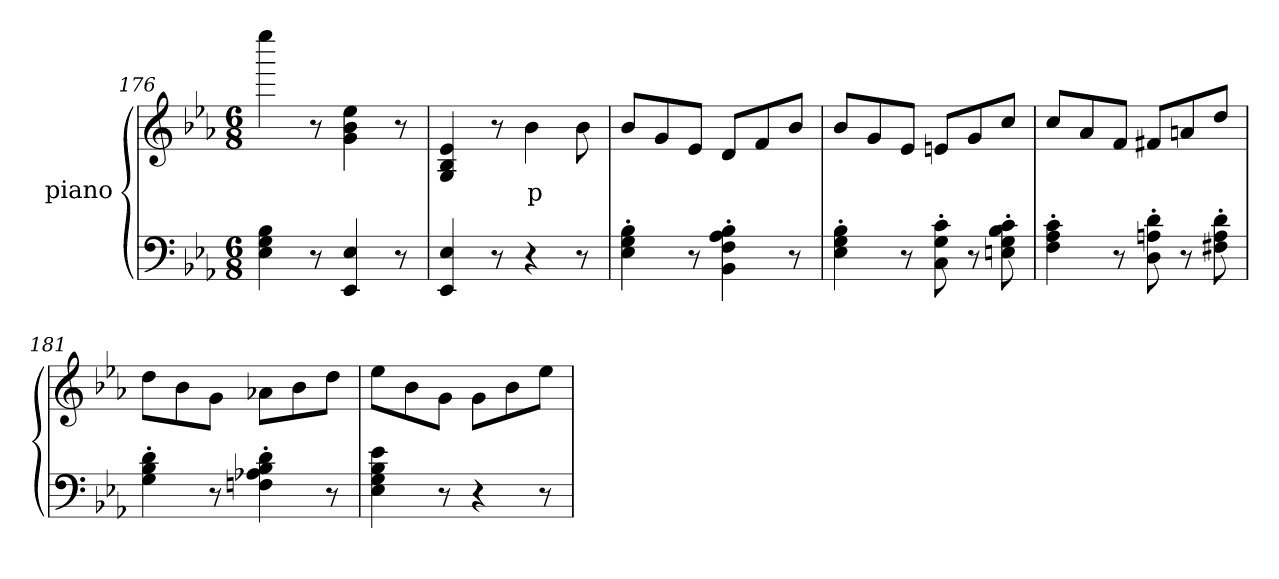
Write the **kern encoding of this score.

**kern	**kern	**text
*part2	*part1	*part1
*staff2	*staff1	*staff1
*	*I"piano	*
*clefF4	*clefG2	*
*k[b-e-a-]	*k[b-e-a-]	*
*E-:	*E-:	*
*M6/8	*M6/8	*
=176	=176	=176
4E- 4G 4B-	4eeee-	.
8r	8r	.
4EE- 4E-	4g 4b- 4ee-	.
8r	8r	.
=177	=177	=177
4EE- 4E-	4G 4B- 4e-	.
8r	8r	.
4r	4b-	p
8r	8b-	.
=178	=178	=178
4E-'> 4G'> 4B-'>	8b-L	.
.	8g	.
8r	8e-J	.
4BB-'> 4F'> 4A-'> 4B-'>	8dL	.
.	8f	.
8r	8b-J	.
=179	=179	=179
4E-'> 4G'> 4B-'>	8b-L	.
.	8g	.
8r	8e-J	.
8C'> 8G'> 8c'>	8enL	.
8r	8g	.
8En'> 8G'> 8B-'> 8c'>	8ccJ	.
=180	=180	=180
4F'> 4A-'> 4c'>	8ccL	.
.	8a-	.
8r	8fJ	.
8D'> 8An'> 8d'>	8f#XL	.
8r	8an	.
8F#X'> 8A'> 8d'>	8ddJ	.
=181	=181	=181
4G'> 4B-'> 4d'>	8ddL	.
.	8b-	.
8r	8gJ	.
4Fn'> 4A-X'> 4B-'> 4d'>	8a-XL	.
.	8b-	.
8r	8ddJ	.
=182	=182	=182
4E- 4G 4B- 4e-	8ee-L	.
.	8b-	.
8r	8gJ	.
4r	8gL	.
.	8b-	.
8r	8ee-J	.
=	=	=
*-	*-	*-
